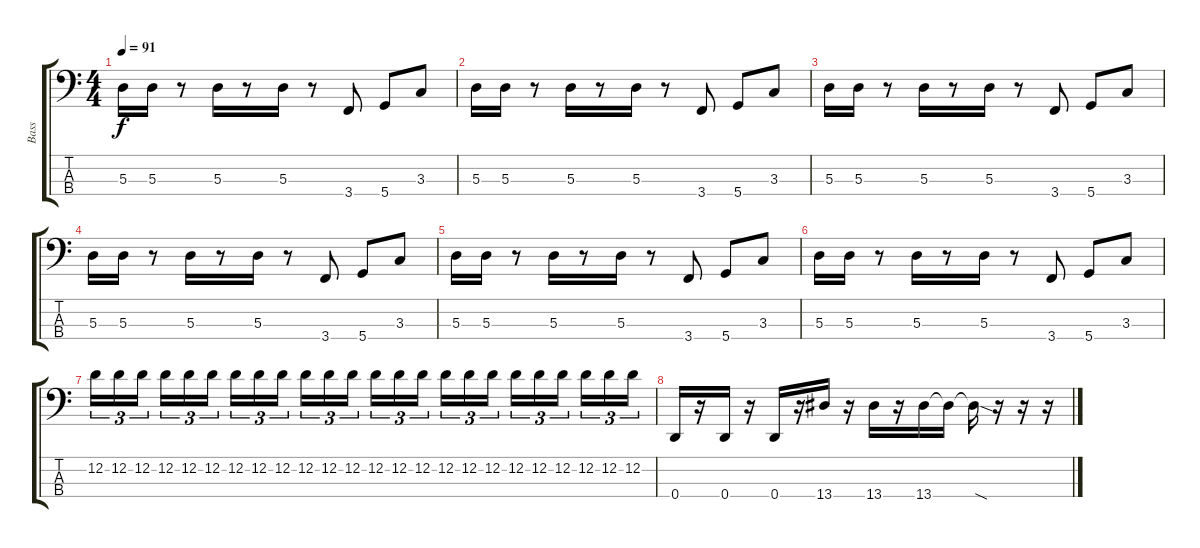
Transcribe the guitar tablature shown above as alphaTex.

\track ("Bass" "Bass") {instrument slapbass2}
\staff {score tabs}
\tuning (G2 D2 A1 D1) {hide}
\ts (4 4)
\tempo 91
\clef f4
\ks c
5.3.16{dy f} 5.3.16 r.8 5.3.16 r.8 5.3.16 r.8 3.4.8 5.4.8 3.3.8 |
5.3.16 5.3.16 r.8 5.3.16 r.8 5.3.16 r.8 3.4.8 5.4.8 3.3.8 |
5.3.16 5.3.16 r.8 5.3.16 r.8 5.3.16 r.8 3.4.8 5.4.8 3.3.8 |
5.3.16 5.3.16 r.8 5.3.16 r.8 5.3.16 r.8 3.4.8 5.4.8 3.3.8 |
5.3.16 5.3.16 r.8 5.3.16 r.8 5.3.16 r.8 3.4.8 5.4.8 3.3.8 |
5.3.16 5.3.16 r.8 5.3.16 r.8 5.3.16 r.8 3.4.8 5.4.8 3.3.8 |
12.2.16{tu (3 2)} 12.2.16{tu (3 2)} 12.2.16{tu (3 2) beam splitsecondary} 12.2.16{tu (3 2)} 12.2.16{tu (3 2)} 12.2.16{tu (3 2)} 12.2.16{tu (3 2)} 12.2.16{tu (3 2)} 12.2.16{tu (3 2) beam splitsecondary} 12.2.16{tu (3 2)} 12.2.16{tu (3 2)} 12.2.16{tu (3 2)} 12.2.16{tu (3 2)} 12.2.16{tu (3 2)} 12.2.16{tu (3 2) beam splitsecondary} 12.2.16{tu (3 2)} 12.2.16{tu (3 2)} 12.2.16{tu (3 2)} 12.2.16{tu (3 2)} 12.2.16{tu (3 2)} 12.2.16{tu (3 2) beam splitsecondary} 12.2.16{tu (3 2)} 12.2.16{tu (3 2)} 12.2.16{tu (3 2)} |
0.4.16 r.16 0.4.16 r.16 0.4.16 r.16 13.4.16 r.16 13.4.16 r.16 13.4.16 13.4{t}.16 13.4{sod t}.16 r.16 r.16 r.16
